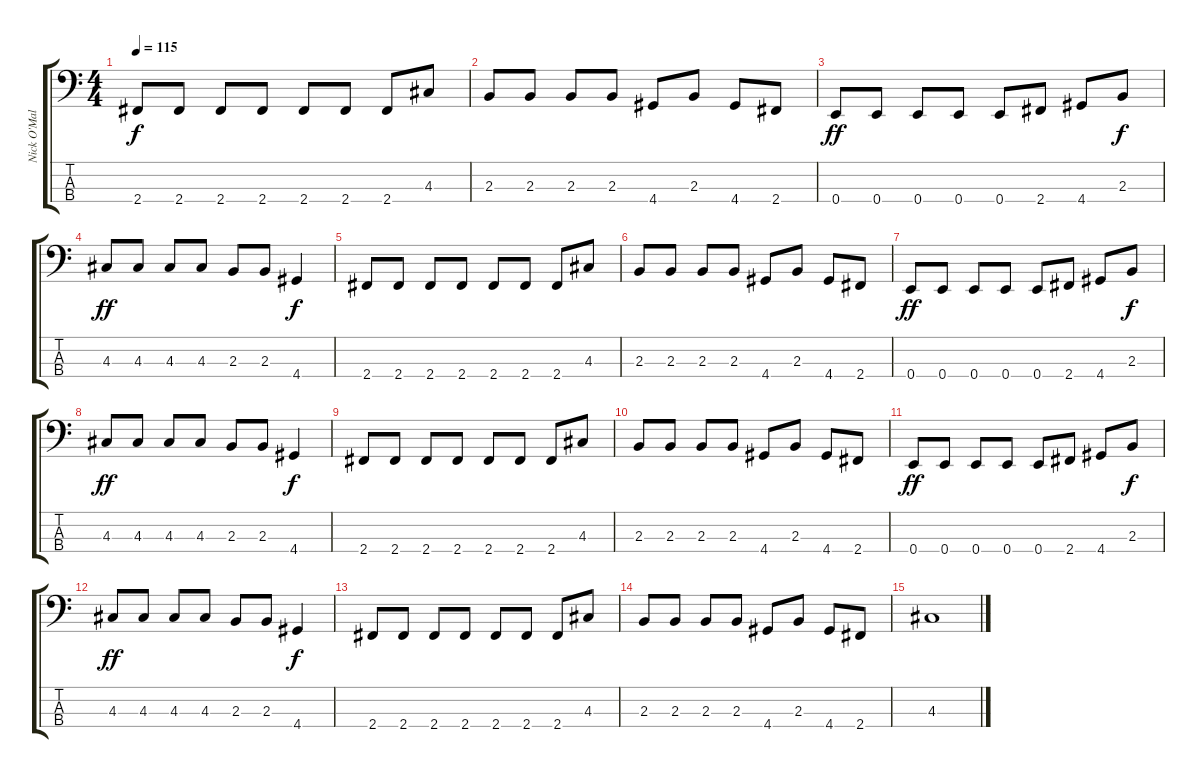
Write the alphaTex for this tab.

\track ("Nick O'Malley" "Nick O'Mal") {instrument electricbasspick}
\staff {score tabs}
\tuning (G2 D2 A1 E1) {hide}
\ts (4 4)
\tempo 115
\clef f4
\ks c
2.4.8{dy f} 2.4.8 2.4.8 2.4.8 2.4.8 2.4.8 2.4.8 4.3.8 |
2.3.8 2.3.8 2.3.8 2.3.8 4.4.8 2.3.8 4.4.8 2.4.8 |
0.4.8{dy ff} 0.4.8 0.4.8 0.4.8 0.4.8 2.4.8 4.4.8 2.3.8{dy f} |
4.3.8{dy ff} 4.3.8 4.3.8 4.3.8 2.3.8 2.3.8 4.4.4{dy f} |
2.4.8 2.4.8 2.4.8 2.4.8 2.4.8 2.4.8 2.4.8 4.3.8 |
2.3.8 2.3.8 2.3.8 2.3.8 4.4.8 2.3.8 4.4.8 2.4.8 |
0.4.8{dy ff} 0.4.8 0.4.8 0.4.8 0.4.8 2.4.8 4.4.8 2.3.8{dy f} |
4.3.8{dy ff} 4.3.8 4.3.8 4.3.8 2.3.8 2.3.8 4.4.4{dy f} |
2.4.8 2.4.8 2.4.8 2.4.8 2.4.8 2.4.8 2.4.8 4.3.8 |
2.3.8 2.3.8 2.3.8 2.3.8 4.4.8 2.3.8 4.4.8 2.4.8 |
0.4.8{dy ff} 0.4.8 0.4.8 0.4.8 0.4.8 2.4.8 4.4.8 2.3.8{dy f} |
4.3.8{dy ff} 4.3.8 4.3.8 4.3.8 2.3.8 2.3.8 4.4.4{dy f} |
2.4.8 2.4.8 2.4.8 2.4.8 2.4.8 2.4.8 2.4.8 4.3.8 |
2.3.8 2.3.8 2.3.8 2.3.8 4.4.8 2.3.8 4.4.8 2.4.8 |
4.3.1
